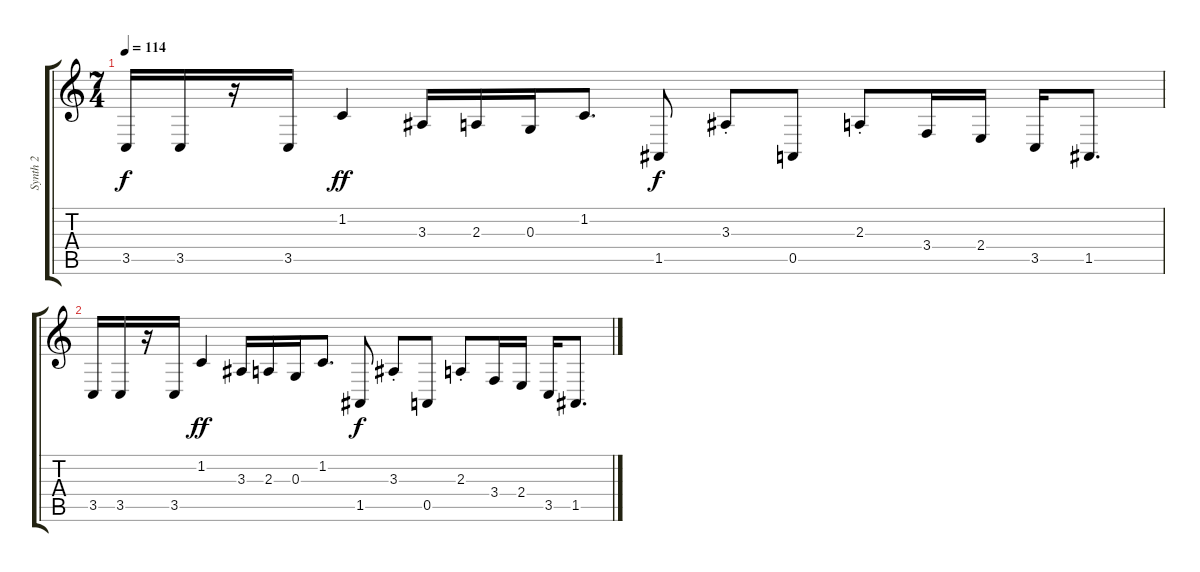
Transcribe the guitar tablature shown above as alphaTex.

\track ("Synth 2" "Synth 2") {instrument lead8bassandlead}
\staff {score tabs}
\tuning (E4 B3 G3 D3 A2 E2) {hide}
\ts (7 4)
\tempo 114
\clef g2
\ks c
3.5.16{dy f} 3.5.16 r.16 3.5.16 1.2.4{dy ff} 3.3.16 2.3.16 0.3.16 1.2.8{d} 1.5.8{dy f} 3.3{st}.8 0.5.8 2.3{st}.8 3.4.16 2.4.16 3.5.16 1.5.8{d} |
3.5.16 3.5.16 r.16 3.5.16 1.2.4{dy ff} 3.3.16 2.3.16 0.3.16 1.2.8{d} 1.5.8{dy f} 3.3{st}.8 0.5.8 2.3{st}.8 3.4.16 2.4.16 3.5.16 1.5.8{d}
